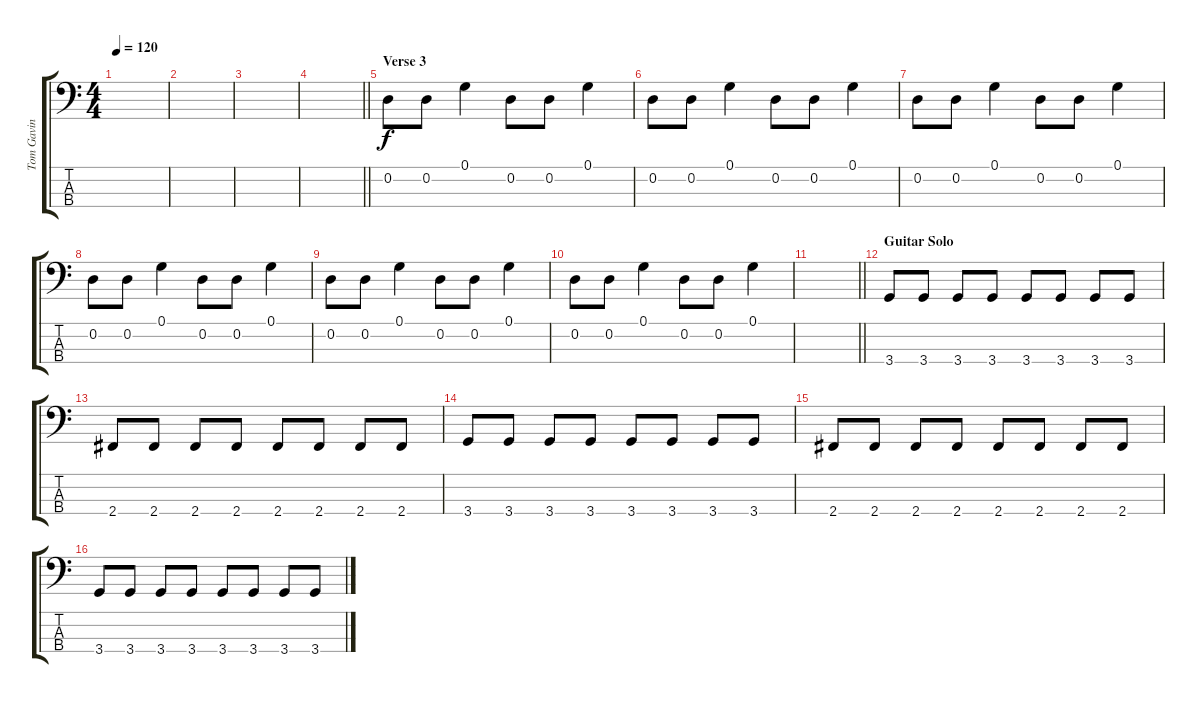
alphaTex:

\track ("Tom Gavin" "Tom Gavin") {instrument electricbassfinger}
\staff {score tabs}
\tuning (G2 D2 A1 E1) {hide}
\ts (4 4)
\tempo 120
\clef f4
\ks c
|
|
|
\barLineRight lightlight
|
\section ("" "Verse 3")
0.2.8 0.2.8 0.1.4 0.2.8 0.2.8 0.1.4 |
0.2.8 0.2.8 0.1.4 0.2.8 0.2.8 0.1.4 |
0.2.8 0.2.8 0.1.4 0.2.8 0.2.8 0.1.4 |
0.2.8 0.2.8 0.1.4 0.2.8 0.2.8 0.1.4 |
0.2.8 0.2.8 0.1.4 0.2.8 0.2.8 0.1.4 |
0.2.8 0.2.8 0.1.4 0.2.8 0.2.8 0.1.4 |
\barLineRight lightlight
|
\section ("" "Guitar Solo")
3.4.8 3.4.8 3.4.8 3.4.8 3.4.8 3.4.8 3.4.8 3.4.8 |
2.4.8 2.4.8 2.4.8 2.4.8 2.4.8 2.4.8 2.4.8 2.4.8 |
3.4.8 3.4.8 3.4.8 3.4.8 3.4.8 3.4.8 3.4.8 3.4.8 |
2.4.8 2.4.8 2.4.8 2.4.8 2.4.8 2.4.8 2.4.8 2.4.8 |
3.4.8 3.4.8 3.4.8 3.4.8 3.4.8 3.4.8 3.4.8 3.4.8
